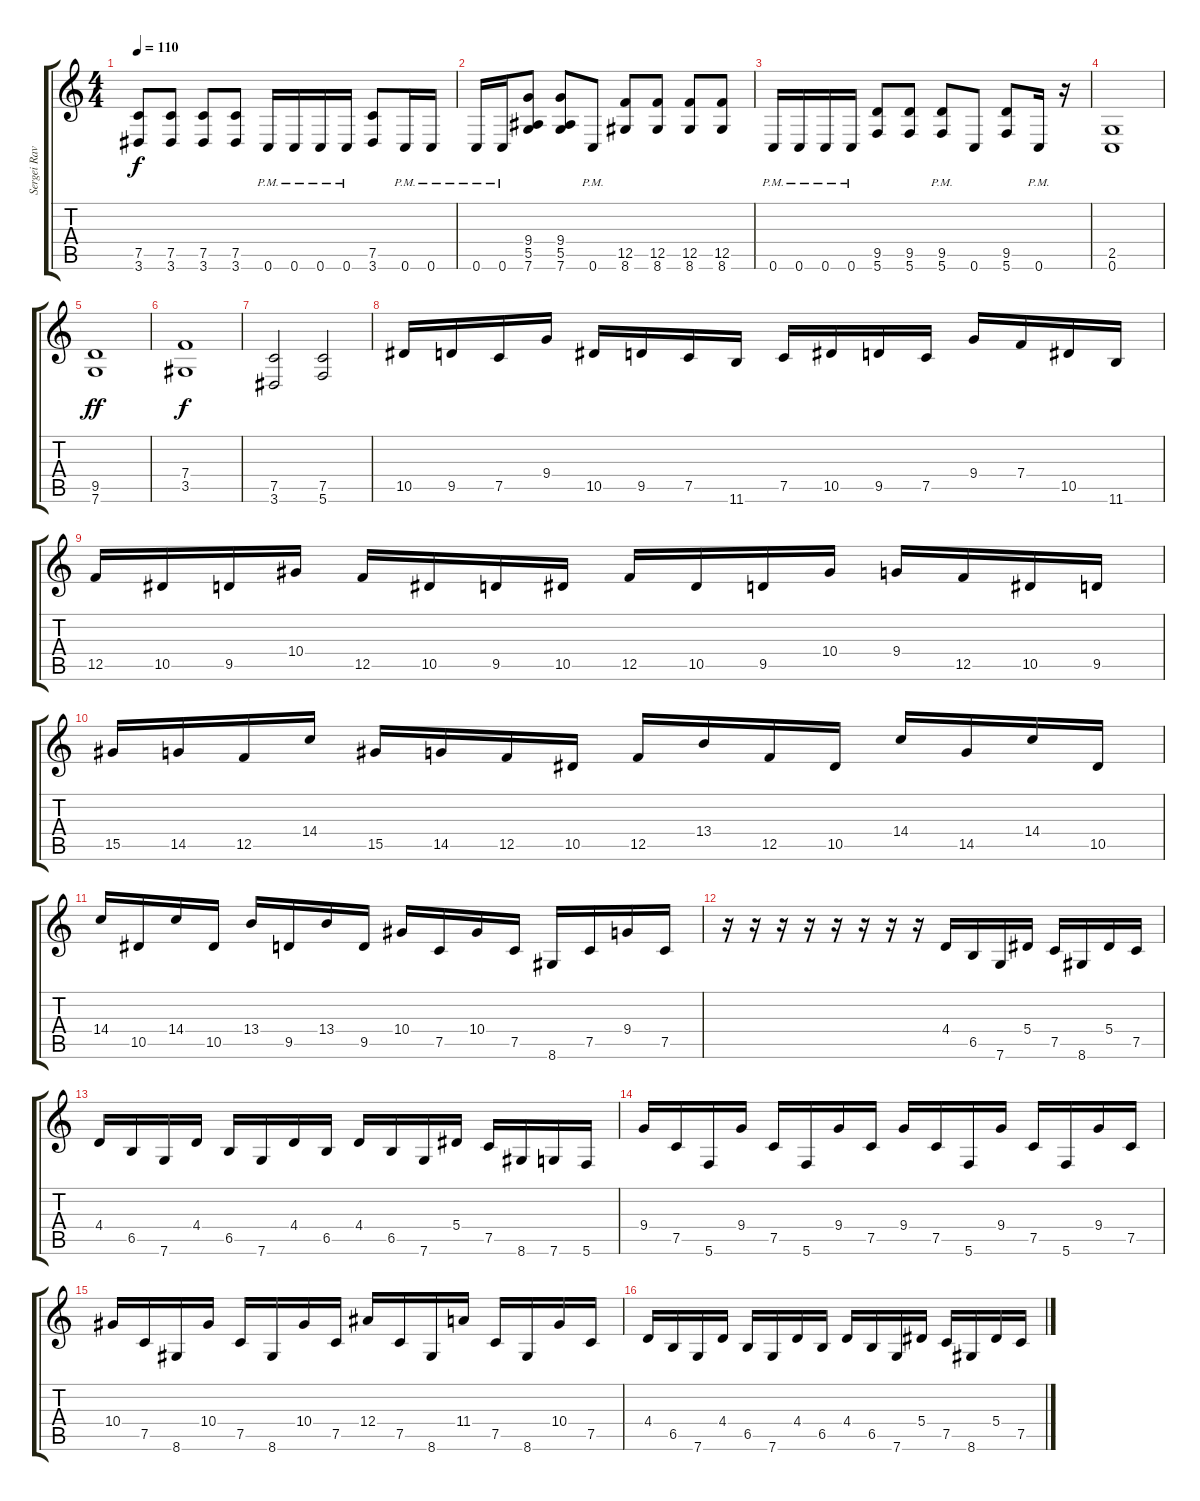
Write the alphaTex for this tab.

\track ("Sergei Ravinskiy" "Sergei Rav") {instrument distortionguitar}
\staff {score tabs}
\tuning (C4 G3 Eb3 Bb2 F2 C2) {hide}
\ts (4 4)
\tempo 110
\clef g2
\ks c
(7.5 3.6).8{dy f} (7.5 3.6).8 (7.5 3.6).8 (7.5 3.6).8 0.6{pm}.16 0.6{pm}.16 0.6{pm}.16 0.6{pm}.16 (7.5 3.6).8 0.6{pm}.16 0.6{pm}.16 |
0.6{pm}.16 0.6{pm}.16 (9.4 5.5 7.6).8 (9.4 5.5 7.6).8 0.6{pm}.8 (12.5 8.6).8 (12.5 8.6).8 (12.5 8.6).8 (12.5 8.6).8 |
0.6{pm}.16 0.6{pm}.16 0.6{pm}.16 0.6{pm}.16 (9.5 5.6).8 (9.5 5.6).8 (9.5 5.6{pm}).8 0.6.8 (9.5 5.6).8 0.6{pm}.16 r.16 |
(2.5 0.6).1 |
(9.5 7.6).1{dy ff} |
(7.4 3.5).1{dy f} |
(7.5 3.6).2 (7.5 5.6).2 |
10.5.16 9.5.16 7.5.16 9.4.16 10.5.16 9.5.16 7.5.16 11.6.16 7.5.16 10.5.16 9.5.16 7.5.16 9.4.16 7.4.16 10.5.16 11.6.16 |
12.5.16 10.5.16 9.5.16 10.4.16 12.5.16 10.5.16 9.5.16 10.5.16 12.5.16 10.5.16 9.5.16 10.4.16 9.4.16 12.5.16 10.5.16 9.5.16 |
15.5.16 14.5.16 12.5.16 14.4.16 15.5.16 14.5.16 12.5.16 10.5.16 12.5.16 13.4.16 12.5.16 10.5.16 14.4.16 14.5.16 14.4.16 10.5.16 |
14.4.16 10.5.16 14.4.16 10.5.16 13.4.16 9.5.16 13.4.16 9.5.16 10.4.16 7.5.16 10.4.16 7.5.16 8.6.16 7.5.16 9.4.16 7.5.16 |
r.16 r.16 r.16 r.16 r.16 r.16 r.16 r.16 4.4.16 6.5.16 7.6.16 5.4.16 7.5.16 8.6.16 5.4.16 7.5.16 |
4.4.16 6.5.16 7.6.16 4.4.16 6.5.16 7.6.16 4.4.16 6.5.16 4.4.16 6.5.16 7.6.16 5.4.16 7.5.16 8.6.16 7.6.16 5.6.16 |
9.4.16 7.5.16 5.6.16 9.4.16 7.5.16 5.6.16 9.4.16 7.5.16 9.4.16 7.5.16 5.6.16 9.4.16 7.5.16 5.6.16 9.4.16 7.5.16 |
10.4.16 7.5.16 8.6.16 10.4.16 7.5.16 8.6.16 10.4.16 7.5.16 12.4.16 7.5.16 8.6.16 11.4.16 7.5.16 8.6.16 10.4.16 7.5.16 |
4.4.16 6.5.16 7.6.16 4.4.16 6.5.16 7.6.16 4.4.16 6.5.16 4.4.16 6.5.16 7.6.16 5.4.16 7.5.16 8.6.16 5.4.16 7.5.16
